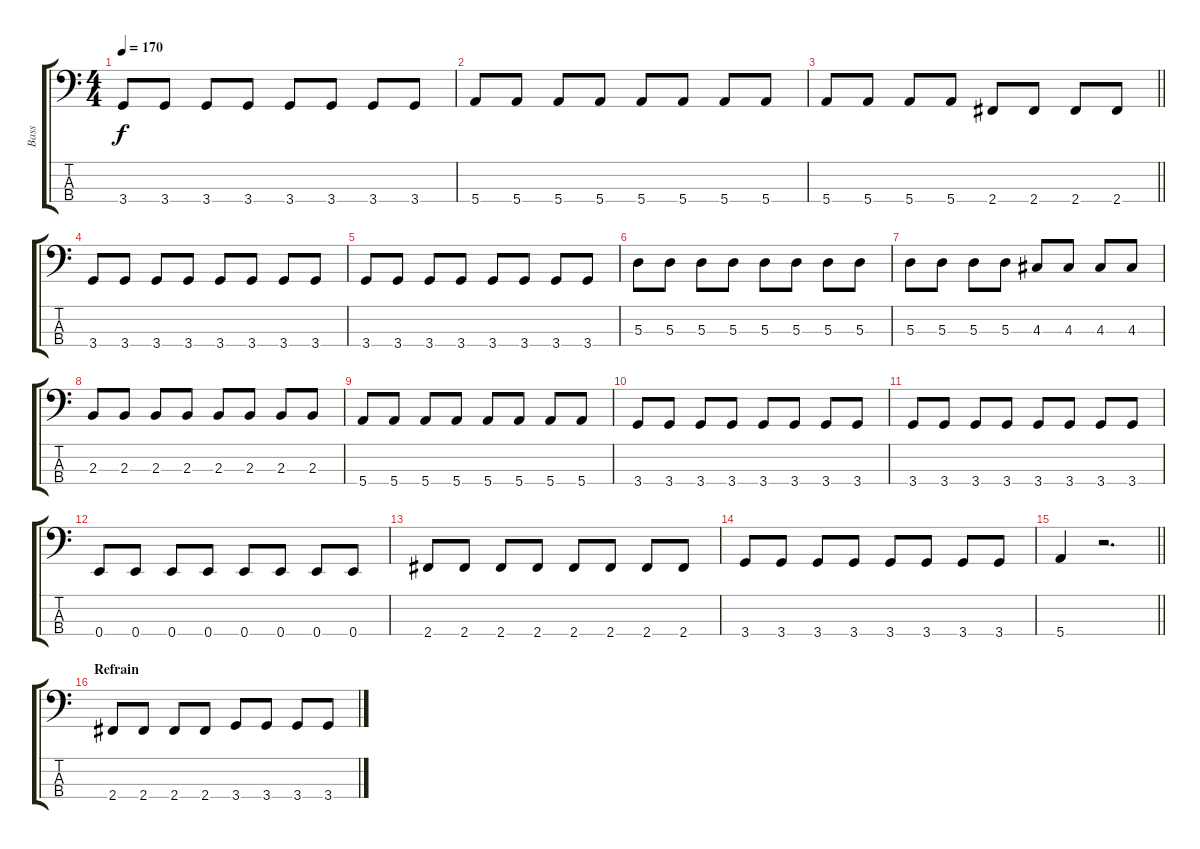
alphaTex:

\track ("Bass" "Bass") {instrument electricbassfinger}
\staff {score tabs}
\tuning (G2 D2 A1 E1) {hide}
\ts (4 4)
\tempo 170
\clef f4
\ks c
3.4.8{dy f} 3.4.8 3.4.8 3.4.8 3.4.8 3.4.8 3.4.8 3.4.8 |
5.4.8 5.4.8 5.4.8 5.4.8 5.4.8 5.4.8 5.4.8 5.4.8 |
\barLineRight lightlight
5.4.8 5.4.8 5.4.8 5.4.8 2.4.8 2.4.8 2.4.8 2.4.8 |
3.4.8 3.4.8 3.4.8 3.4.8 3.4.8 3.4.8 3.4.8 3.4.8 |
3.4.8 3.4.8 3.4.8 3.4.8 3.4.8 3.4.8 3.4.8 3.4.8 |
5.3.8 5.3.8 5.3.8 5.3.8 5.3.8 5.3.8 5.3.8 5.3.8 |
5.3.8 5.3.8 5.3.8 5.3.8 4.3.8 4.3.8 4.3.8 4.3.8 |
2.3.8 2.3.8 2.3.8 2.3.8 2.3.8 2.3.8 2.3.8 2.3.8 |
5.4.8 5.4.8 5.4.8 5.4.8 5.4.8 5.4.8 5.4.8 5.4.8 |
3.4.8 3.4.8 3.4.8 3.4.8 3.4.8 3.4.8 3.4.8 3.4.8 |
3.4.8 3.4.8 3.4.8 3.4.8 3.4.8 3.4.8 3.4.8 3.4.8 |
0.4.8 0.4.8 0.4.8 0.4.8 0.4.8 0.4.8 0.4.8 0.4.8 |
2.4.8 2.4.8 2.4.8 2.4.8 2.4.8 2.4.8 2.4.8 2.4.8 |
3.4.8 3.4.8 3.4.8 3.4.8 3.4.8 3.4.8 3.4.8 3.4.8 |
\barLineRight lightlight
5.4.4 r.2{d} |
\section ("" "Refrain")
2.4.8 2.4.8 2.4.8 2.4.8 3.4.8 3.4.8 3.4.8 3.4.8
